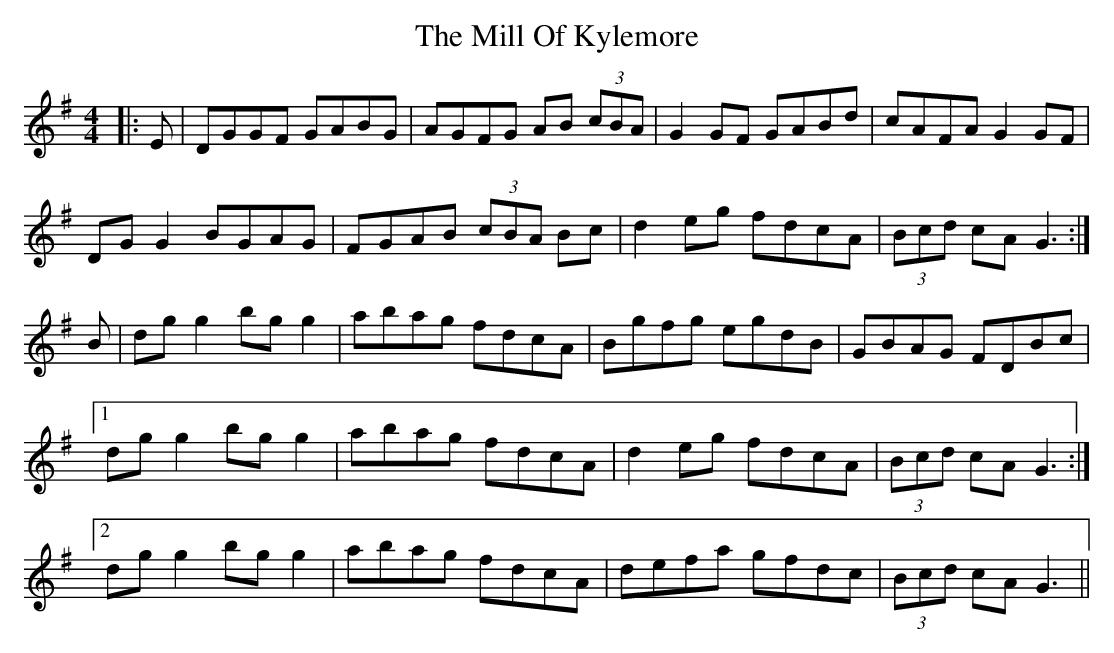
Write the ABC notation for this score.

X:1
T: The Mill Of Kylemore
M: 4/4
L: 1/8
K: Gmaj
|:E|DGGF GABG|AGFG AB (3cBA|G2 GF GABd|cAFA G2 GF|
DG G2 BGAG|FGAB (3cBA Bc|d2 eg fdcA|(3Bcd cA G3:|
B|dg g2 bg g2|abag fdcA|Bgfg egdB|GBAG FDBc|
[1 dg g2 bg g2|abag fdcA|d2 eg fdcA|(3Bcd cA G3:|
[2 dg g2 bg g2|abag fdcA|defa gfdc|(3Bcd cA G3||
